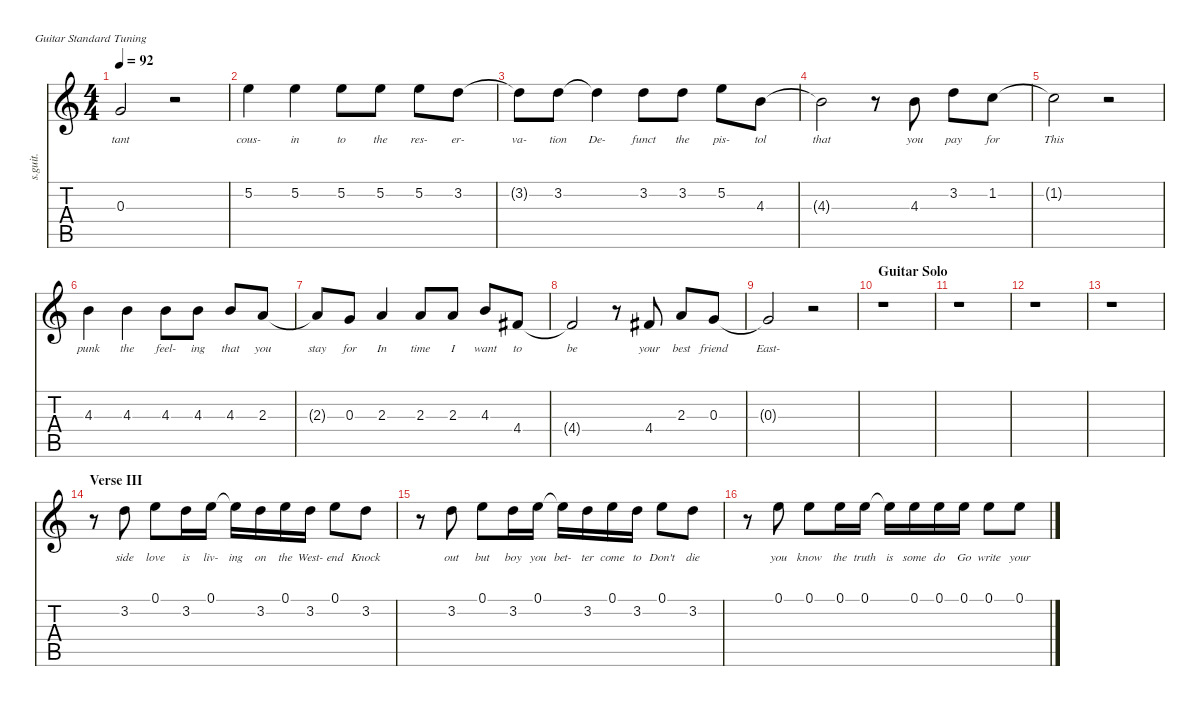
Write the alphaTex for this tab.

\defaultSystemsLayout 4
\hideDynamics
\bracketExtendMode nobrackets
\track ("Anthony Kiedis | Lead Vocals" "s.guit.") {instrument baritonesax}
\staff {score tabs}
\tuning (E4 B3 G3 D3 A2 E2)
\displaytranspose 12
\ts (4 4)
\tempo 92
\clef g2
\ks c
0.3{t}.2{lyrics (0 "tant") lyrics (1 "") lyrics (2 "") lyrics (3 "") lyrics (4 "") dy fff} r.2 |
5.2.4{lyrics (0 "cous-") lyrics (1 "") lyrics (2 "") lyrics (3 "") lyrics (4 "")} 5.2.4{lyrics (0 "in") lyrics (1 "") lyrics (2 "") lyrics (3 "") lyrics (4 "")} 5.2.8{lyrics (0 "to") lyrics (1 "") lyrics (2 "") lyrics (3 "") lyrics (4 "")} 5.2.8{lyrics (0 "the") lyrics (1 "") lyrics (2 "") lyrics (3 "") lyrics (4 "")} 5.2.8{lyrics (0 "res-") lyrics (1 "") lyrics (2 "") lyrics (3 "") lyrics (4 "")} 3.2.8{lyrics (0 "er-") lyrics (1 "") lyrics (2 "") lyrics (3 "") lyrics (4 "")} |
3.2{t}.8{lyrics (0 "va-") lyrics (1 "") lyrics (2 "") lyrics (3 "") lyrics (4 "")} 3.2.8{lyrics (0 "tion") lyrics (1 "") lyrics (2 "") lyrics (3 "") lyrics (4 "")} 3.2{t}.4{lyrics (0 "De-") lyrics (1 "") lyrics (2 "") lyrics (3 "") lyrics (4 "")} 3.2.8{lyrics (0 "funct") lyrics (1 "") lyrics (2 "") lyrics (3 "") lyrics (4 "")} 3.2.8{lyrics (0 "the") lyrics (1 "") lyrics (2 "") lyrics (3 "") lyrics (4 "")} 5.2.8{lyrics (0 "pis-") lyrics (1 "") lyrics (2 "") lyrics (3 "") lyrics (4 "")} 4.3.8{lyrics (0 "tol") lyrics (1 "") lyrics (2 "") lyrics (3 "") lyrics (4 "")} |
4.3{t}.2{lyrics (0 "that") lyrics (1 "") lyrics (2 "") lyrics (3 "") lyrics (4 "")} r.8 4.3.8{lyrics (0 "you") lyrics (1 "") lyrics (2 "") lyrics (3 "") lyrics (4 "")} 3.2.8{lyrics (0 "pay") lyrics (1 "") lyrics (2 "") lyrics (3 "") lyrics (4 "")} 1.2.8{lyrics (0 "for") lyrics (1 "") lyrics (2 "") lyrics (3 "") lyrics (4 "")} |
1.2{t}.2{lyrics (0 "This") lyrics (1 "") lyrics (2 "") lyrics (3 "") lyrics (4 "")} r.2 |
4.3.4{lyrics (0 "punk") lyrics (1 "") lyrics (2 "") lyrics (3 "") lyrics (4 "")} 4.3.4{lyrics (0 "the") lyrics (1 "") lyrics (2 "") lyrics (3 "") lyrics (4 "")} 4.3.8{lyrics (0 "feel-") lyrics (1 "") lyrics (2 "") lyrics (3 "") lyrics (4 "")} 4.3.8{lyrics (0 "ing") lyrics (1 "") lyrics (2 "") lyrics (3 "") lyrics (4 "")} 4.3.8{lyrics (0 "that") lyrics (1 "") lyrics (2 "") lyrics (3 "") lyrics (4 "")} 2.3.8{lyrics (0 "you") lyrics (1 "") lyrics (2 "") lyrics (3 "") lyrics (4 "")} |
2.3{t}.8{lyrics (0 "stay") lyrics (1 "") lyrics (2 "") lyrics (3 "") lyrics (4 "")} 0.3.8{lyrics (0 "for") lyrics (1 "") lyrics (2 "") lyrics (3 "") lyrics (4 "")} 2.3.4{lyrics (0 "In") lyrics (1 "") lyrics (2 "") lyrics (3 "") lyrics (4 "")} 2.3.8{lyrics (0 "time") lyrics (1 "") lyrics (2 "") lyrics (3 "") lyrics (4 "")} 2.3.8{lyrics (0 "I") lyrics (1 "") lyrics (2 "") lyrics (3 "") lyrics (4 "")} 4.3.8{lyrics (0 "want") lyrics (1 "") lyrics (2 "") lyrics (3 "") lyrics (4 "")} 4.4{acc #}.8{lyrics (0 "to") lyrics (1 "") lyrics (2 "") lyrics (3 "") lyrics (4 "")} |
4.4{t acc #}.2{lyrics (0 "be") lyrics (1 "") lyrics (2 "") lyrics (3 "") lyrics (4 "")} r.8 4.4{acc #}.8{lyrics (0 "your") lyrics (1 "") lyrics (2 "") lyrics (3 "") lyrics (4 "")} 2.3.8{lyrics (0 "best") lyrics (1 "") lyrics (2 "") lyrics (3 "") lyrics (4 "")} 0.3.8{lyrics (0 "friend") lyrics (1 "") lyrics (2 "") lyrics (3 "") lyrics (4 "")} |
0.3{t}.2{lyrics (0 "East-") lyrics (1 "") lyrics (2 "") lyrics (3 "") lyrics (4 "")} r.2 |
\section ("" "Guitar Solo")
r.1 |
r.1 |
r.1 |
r.1 |
\section ("" "Verse III")
r.8 3.2.8{lyrics (0 "side") lyrics (1 "") lyrics (2 "") lyrics (3 "") lyrics (4 "")} 0.1.8{lyrics (0 "love") lyrics (1 "") lyrics (2 "") lyrics (3 "") lyrics (4 "")} 3.2.16{lyrics (0 "is") lyrics (1 "") lyrics (2 "") lyrics (3 "") lyrics (4 "")} 0.1.16{lyrics (0 "liv-") lyrics (1 "") lyrics (2 "") lyrics (3 "") lyrics (4 "")} 0.1{t}.16{lyrics (0 "ing") lyrics (1 "") lyrics (2 "") lyrics (3 "") lyrics (4 "")} 3.2.16{lyrics (0 "on") lyrics (1 "") lyrics (2 "") lyrics (3 "") lyrics (4 "")} 0.1.16{lyrics (0 "the") lyrics (1 "") lyrics (2 "") lyrics (3 "") lyrics (4 "")} 3.2.16{lyrics (0 "West-") lyrics (1 "") lyrics (2 "") lyrics (3 "") lyrics (4 "")} 0.1.8{lyrics (0 "end") lyrics (1 "") lyrics (2 "") lyrics (3 "") lyrics (4 "")} 3.2.8{lyrics (0 "Knock") lyrics (1 "") lyrics (2 "") lyrics (3 "") lyrics (4 "")} |
r.8 3.2.8{lyrics (0 "out") lyrics (1 "") lyrics (2 "") lyrics (3 "") lyrics (4 "")} 0.1.8{lyrics (0 "but") lyrics (1 "") lyrics (2 "") lyrics (3 "") lyrics (4 "")} 3.2.16{lyrics (0 "boy") lyrics (1 "") lyrics (2 "") lyrics (3 "") lyrics (4 "")} 0.1.16{lyrics (0 "you") lyrics (1 "") lyrics (2 "") lyrics (3 "") lyrics (4 "")} 0.1{t}.16{lyrics (0 "bet-") lyrics (1 "") lyrics (2 "") lyrics (3 "") lyrics (4 "")} 3.2.16{lyrics (0 "ter") lyrics (1 "") lyrics (2 "") lyrics (3 "") lyrics (4 "")} 0.1.16{lyrics (0 "come") lyrics (1 "") lyrics (2 "") lyrics (3 "") lyrics (4 "")} 3.2.16{lyrics (0 "to") lyrics (1 "") lyrics (2 "") lyrics (3 "") lyrics (4 "")} 0.1.8{lyrics (0 "Don't") lyrics (1 "") lyrics (2 "") lyrics (3 "") lyrics (4 "")} 3.2.8{lyrics (0 "die") lyrics (1 "") lyrics (2 "") lyrics (3 "") lyrics (4 "")} |
r.8 0.1.8{lyrics (0 "you") lyrics (1 "") lyrics (2 "") lyrics (3 "") lyrics (4 "")} 0.1.8{lyrics (0 "know") lyrics (1 "") lyrics (2 "") lyrics (3 "") lyrics (4 "")} 0.1.16{lyrics (0 "the") lyrics (1 "") lyrics (2 "") lyrics (3 "") lyrics (4 "")} 0.1.16{lyrics (0 "truth") lyrics (1 "") lyrics (2 "") lyrics (3 "") lyrics (4 "")} 0.1{t}.16{lyrics (0 "is") lyrics (1 "") lyrics (2 "") lyrics (3 "") lyrics (4 "")} 0.1.16{lyrics (0 "some") lyrics (1 "") lyrics (2 "") lyrics (3 "") lyrics (4 "")} 0.1.16{lyrics (0 "do") lyrics (1 "") lyrics (2 "") lyrics (3 "") lyrics (4 "")} 0.1.16{lyrics (0 "Go") lyrics (1 "") lyrics (2 "") lyrics (3 "") lyrics (4 "")} 0.1.8{lyrics (0 "write") lyrics (1 "") lyrics (2 "") lyrics (3 "") lyrics (4 "")} 0.1.8{lyrics (0 "your") lyrics (1 "") lyrics (2 "") lyrics (3 "") lyrics (4 "")}
